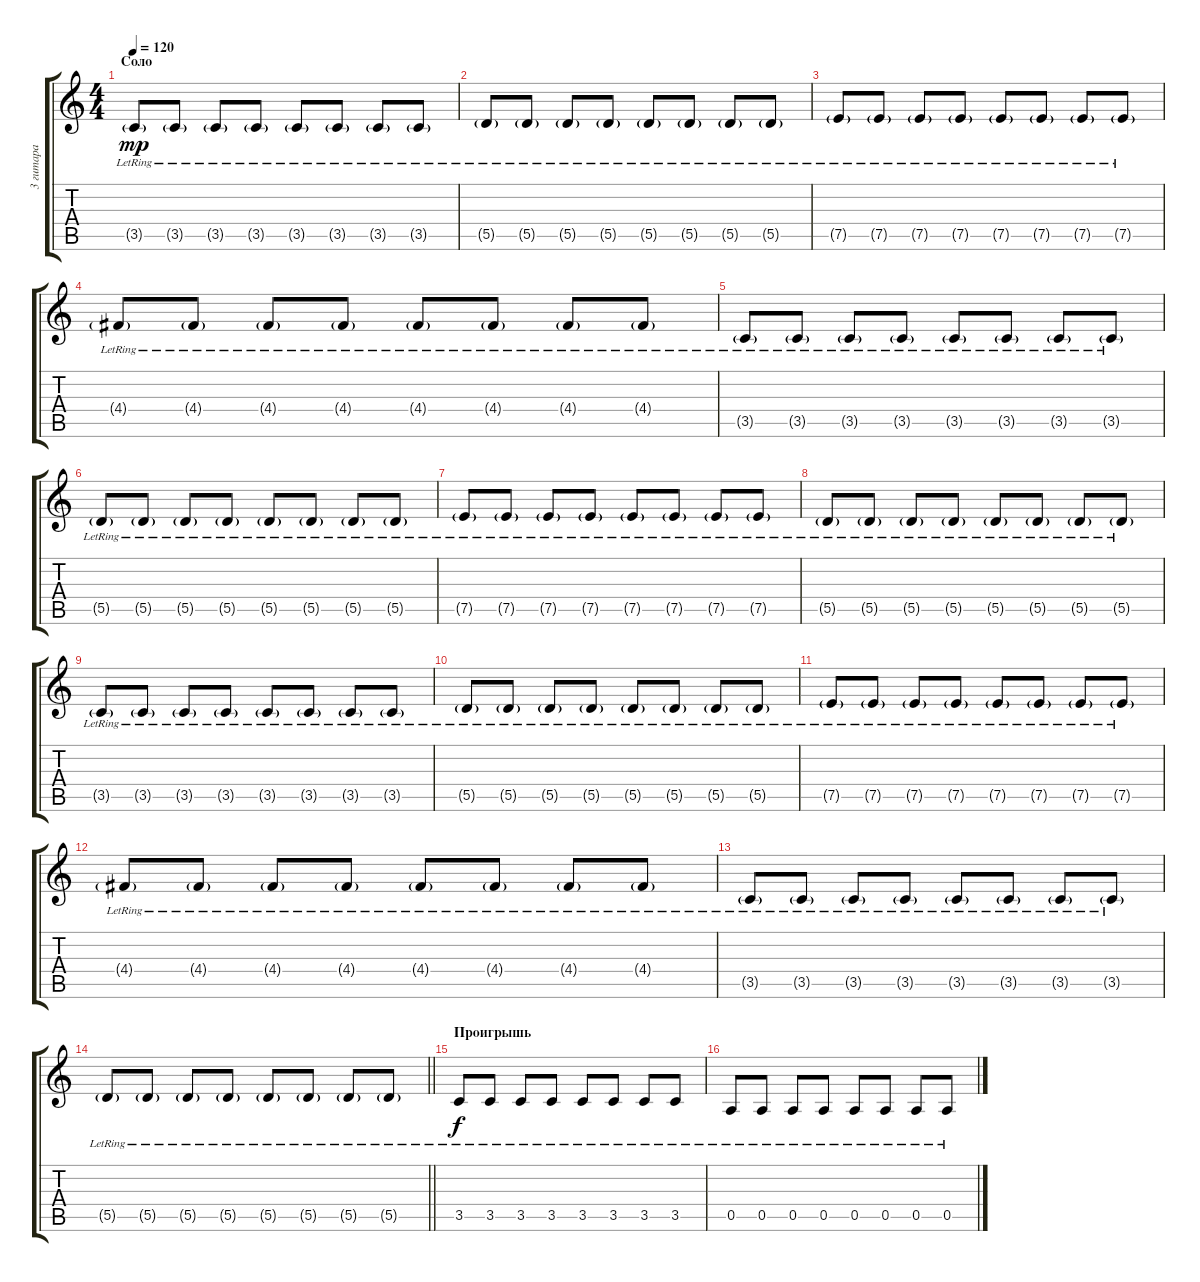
\track ("3 гитара" "3 гитара") {instrument acousticguitarsteel}
\staff {score tabs}
\tuning (E4 B3 G3 D3 A2 E2) {hide}
\ts (4 4)
\section ("" "Соло")
\tempo 120
\clef g2
\ks c
3.5{g lr}.8{dy mp} 3.5{g lr}.8 3.5{g lr}.8 3.5{g lr}.8 3.5{g lr}.8 3.5{g lr}.8 3.5{g lr}.8 3.5{g lr}.8 |
5.5{g lr}.8 5.5{g lr}.8 5.5{g lr}.8 5.5{g lr}.8 5.5{g lr}.8 5.5{g lr}.8 5.5{g lr}.8 5.5{g lr}.8 |
7.5{g lr}.8 7.5{g lr}.8 7.5{g lr}.8 7.5{g lr}.8 7.5{g lr}.8 7.5{g lr}.8 7.5{g lr}.8 7.5{g lr}.8 |
4.4{g lr}.8 4.4{g lr}.8 4.4{g lr}.8 4.4{g lr}.8 4.4{g lr}.8 4.4{g lr}.8 4.4{g lr}.8 4.4{g lr}.8 |
3.5{g lr}.8 3.5{g lr}.8 3.5{g lr}.8 3.5{g lr}.8 3.5{g lr}.8 3.5{g lr}.8 3.5{g lr}.8 3.5{g lr}.8 |
5.5{g lr}.8 5.5{g lr}.8 5.5{g lr}.8 5.5{g lr}.8 5.5{g lr}.8 5.5{g lr}.8 5.5{g lr}.8 5.5{g lr}.8 |
7.5{g lr}.8 7.5{g lr}.8 7.5{g lr}.8 7.5{g lr}.8 7.5{g lr}.8 7.5{g lr}.8 7.5{g lr}.8 7.5{g lr}.8 |
5.5{g lr}.8 5.5{g lr}.8 5.5{g lr}.8 5.5{g lr}.8 5.5{g lr}.8 5.5{g lr}.8 5.5{g lr}.8 5.5{g lr}.8 |
3.5{g lr}.8 3.5{g lr}.8 3.5{g lr}.8 3.5{g lr}.8 3.5{g lr}.8 3.5{g lr}.8 3.5{g lr}.8 3.5{g lr}.8 |
5.5{g lr}.8 5.5{g lr}.8 5.5{g lr}.8 5.5{g lr}.8 5.5{g lr}.8 5.5{g lr}.8 5.5{g lr}.8 5.5{g lr}.8 |
7.5{g lr}.8 7.5{g lr}.8 7.5{g lr}.8 7.5{g lr}.8 7.5{g lr}.8 7.5{g lr}.8 7.5{g lr}.8 7.5{g lr}.8 |
4.4{g lr}.8 4.4{g lr}.8 4.4{g lr}.8 4.4{g lr}.8 4.4{g lr}.8 4.4{g lr}.8 4.4{g lr}.8 4.4{g lr}.8 |
3.5{g lr}.8 3.5{g lr}.8 3.5{g lr}.8 3.5{g lr}.8 3.5{g lr}.8 3.5{g lr}.8 3.5{g lr}.8 3.5{g lr}.8 |
\barLineRight lightlight
5.5{g lr}.8 5.5{g lr}.8 5.5{g lr}.8 5.5{g lr}.8 5.5{g lr}.8 5.5{g lr}.8 5.5{g lr}.8 5.5{g lr}.8 |
\section ("" "Проигрышь")
3.5{lr}.8{dy f} 3.5{lr}.8 3.5{lr}.8 3.5{lr}.8 3.5{lr}.8 3.5{lr}.8 3.5{lr}.8 3.5{lr}.8 |
0.5{lr}.8 0.5{lr}.8 0.5{lr}.8 0.5{lr}.8 0.5{lr}.8 0.5{lr}.8 0.5{lr}.8 0.5{lr}.8
